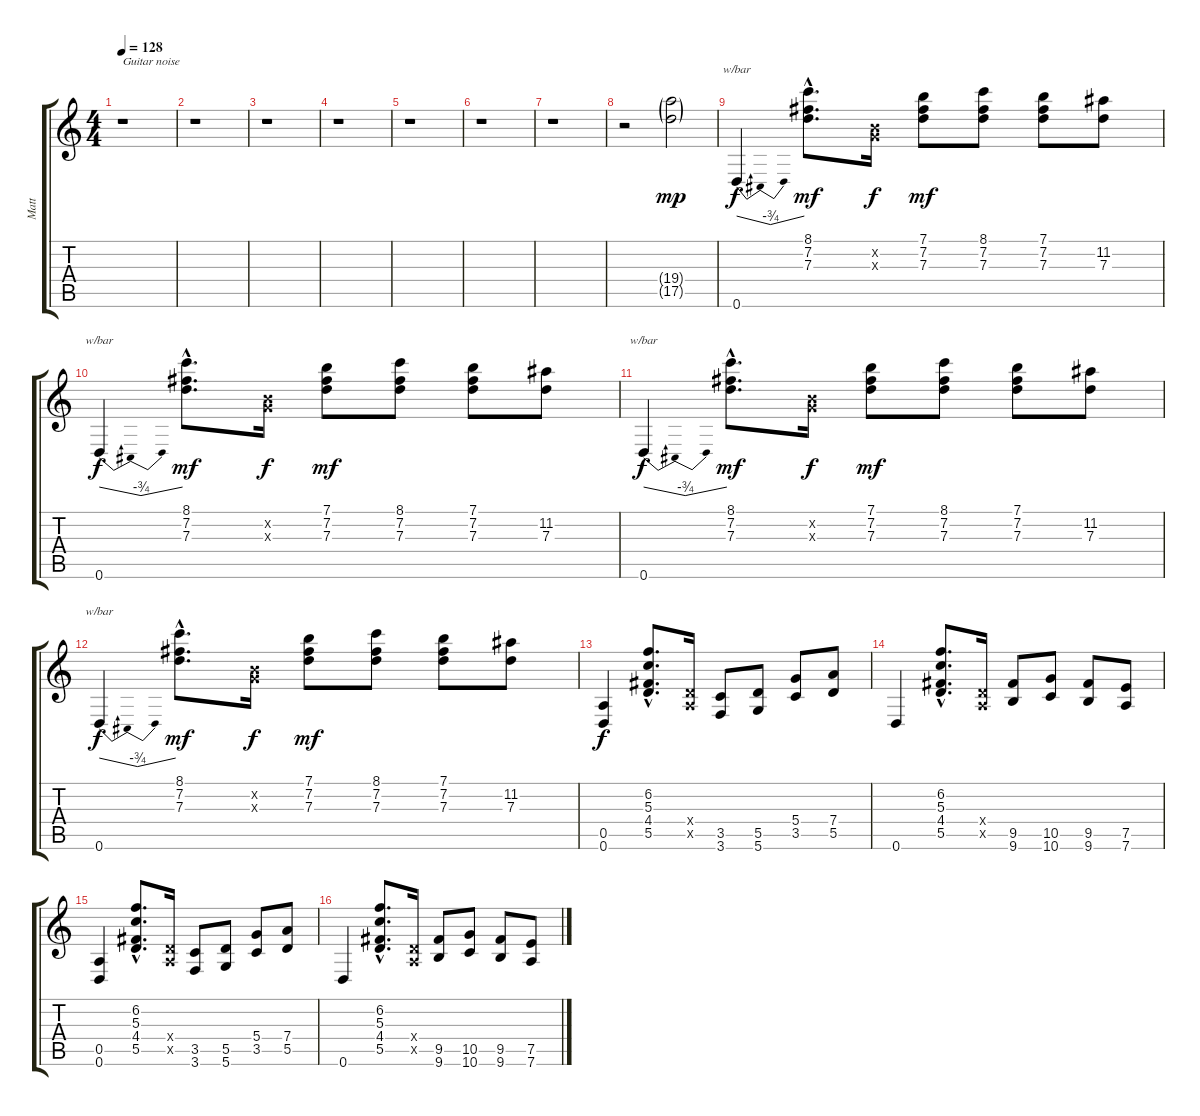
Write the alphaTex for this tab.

\track ("Matt" "Matt") {instrument overdrivenguitar}
\staff {score tabs}
\tuning (E4 B3 G3 D3 A2 D2) {hide}
\ts (4 4)
\tempo 128
\clef g2
\ks c
r.1{txt "Guitar noise" dy mp instrument overdrivenguitar} |
r.1 |
r.1 |
r.1 |
r.1 |
r.1 |
r.1 |
r.2 (19.4{g} 17.5{g}).2 |
0.6.4{tbe (dip default 0 0 30 -3 60 0) dy f volume 10} (8.1{hac} 7.2{hac} 7.3{hac}).8{d dy mf} (0.2{x} 0.3{x}).16{dy f} (7.1 7.2 7.3).8{dy mf} (8.1 7.2 7.3).8 (7.1 7.2 7.3).8 (11.2 7.3).8 |
0.6.4{tbe (dip default 0 0 30 -3 60 0) dy f volume 10} (8.1{hac} 7.2{hac} 7.3{hac}).8{d dy mf} (0.2{x} 0.3{x}).16{dy f} (7.1 7.2 7.3).8{dy mf} (8.1 7.2 7.3).8 (7.1 7.2 7.3).8 (11.2 7.3).8 |
0.6.4{tbe (dip default 0 0 30 -3 60 0) dy f volume 10} (8.1{hac} 7.2{hac} 7.3{hac}).8{d dy mf} (0.2{x} 0.3{x}).16{dy f} (7.1 7.2 7.3).8{dy mf} (8.1 7.2 7.3).8 (7.1 7.2 7.3).8 (11.2 7.3).8 |
0.6.4{tbe (dip default 0 0 30 -3 60 0) dy f volume 10} (8.1{hac} 7.2{hac} 7.3{hac}).8{d dy mf} (0.2{x} 0.3{x}).16{dy f} (7.1 7.2 7.3).8{dy mf} (8.1 7.2 7.3).8 (7.1 7.2 7.3).8 (11.2 7.3).8 |
(0.5 0.6).4{dy f volume 14 instrument distortionguitar} (6.2{hac} 5.3{hac} 4.4{hac} 5.5{hac}).8{d} (0.4{x} 0.5{x}).16 (3.5 3.6).8 (5.5 5.6).8 (5.4 3.5).8 (7.4 5.5).8 |
0.6.4 (6.2{hac} 5.3{hac} 4.4{hac} 5.5{hac}).8{d} (0.4{x} 0.5{x}).16 (9.5 9.6).8 (10.5 10.6).8 (9.5 9.6).8 (7.5 7.6).8 |
(0.5 0.6).4 (6.2{hac} 5.3{hac} 4.4{hac} 5.5{hac}).8{d} (0.4{x} 0.5{x}).16 (3.5 3.6).8 (5.5 5.6).8 (5.4 3.5).8 (7.4 5.5).8 |
0.6.4 (6.2{hac} 5.3{hac} 4.4{hac} 5.5{hac}).8{d} (0.4{x} 0.5{x}).16 (9.5 9.6).8 (10.5 10.6).8 (9.5 9.6).8 (7.5 7.6).8
